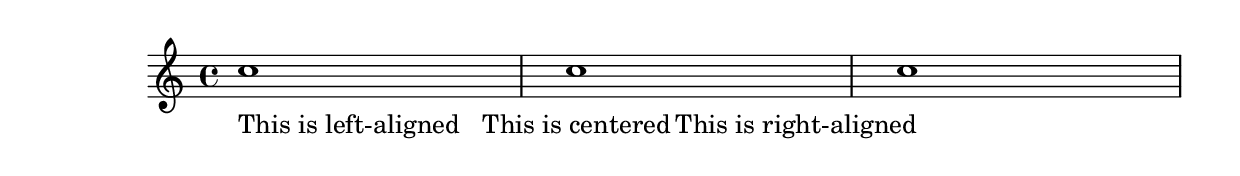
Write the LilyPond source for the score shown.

%% Do not edit this file; it is automatically
%% generated from LSR http://lsr.dsi.unimi.it
%% This file is in the public domain.
\version "2.12.2"

\header {
  lsrtags = "text, vocal-music"

%% Translation of GIT committish: a874fda3641c9e02f61be5c41b215b8304b8ed00
  texidoces = "
La alineación horizontal de la letra se puede ajustar sobreescribiendo
la propiedad @code{self-alignment-X} del objeto @code{LyricText}.
@code{#-1} es izquierda, @code{#0} es centrado y @code{#1} es derecha;
sin embargo, puede usar también @code{#LEFT}, @code{#CENTER} y
@code{#RIGHT}.

"
  doctitlees = "Alineación de la letra"

  texidoc = "
Horizontal alignment for lyrics cam be set by overriding the
@code{self-alignment-X} property of the @code{LyricText} object.
@code{#-1} is left, @code{#0} is center and @code{#1} is right;
however, you can use @code{#LEFT}, @code{#CENTER} and @code{#RIGHT} as
well.

"
  doctitle = "Lyrics alignment"
} % begin verbatim

\layout { ragged-right = ##f }
\relative c'' {
  c1
  c1
  c1
}
\addlyrics {
  \once \override LyricText #'self-alignment-X = #LEFT
  "This is left-aligned"
  \once \override LyricText #'self-alignment-X = #CENTER
  "This is centered"
  \once \override LyricText #'self-alignment-X = #1
  "This is right-aligned"
}

